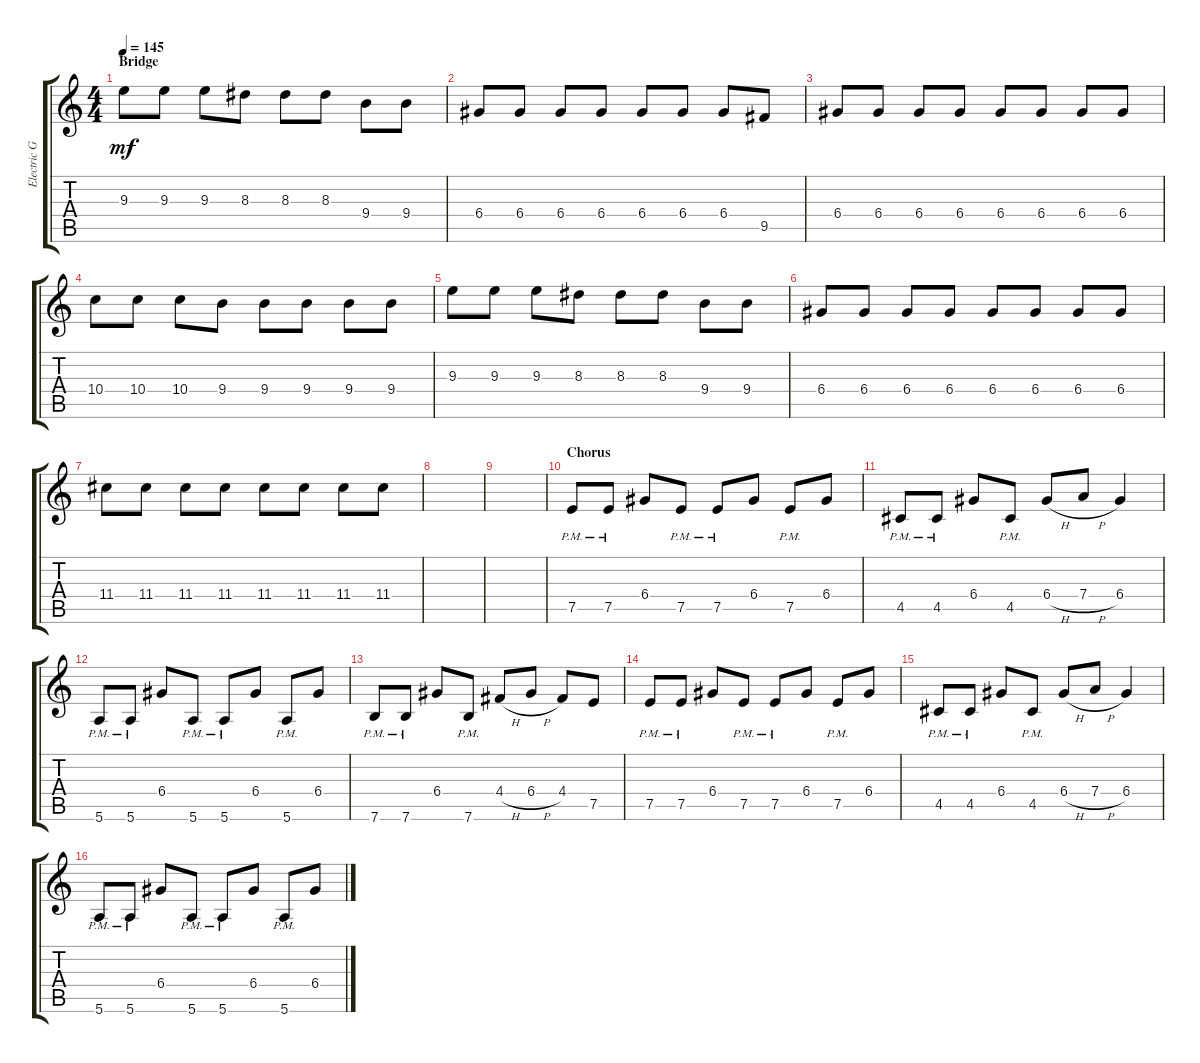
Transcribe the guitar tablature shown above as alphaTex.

\track ("Electric Guitar" "Electric G") {instrument overdrivenguitar}
\staff {score tabs}
\tuning (E4 B3 G3 D3 A2 E2) {hide}
\ts (4 4)
\section ("" "Bridge")
\tempo 145
\clef g2
\ks c
9.3.8{dy mf} 9.3.8 9.3.8 8.3.8 8.3.8 8.3.8 9.4.8 9.4.8 |
6.4.8 6.4.8 6.4.8 6.4.8 6.4.8 6.4.8 6.4.8 9.5.8 |
6.4.8 6.4.8 6.4.8 6.4.8 6.4.8 6.4.8 6.4.8 6.4.8 |
10.4.8 10.4.8 10.4.8 9.4.8 9.4.8 9.4.8 9.4.8 9.4.8 |
9.3.8 9.3.8 9.3.8 8.3.8 8.3.8 8.3.8 9.4.8 9.4.8 |
6.4.8 6.4.8 6.4.8 6.4.8 6.4.8 6.4.8 6.4.8 6.4.8 |
11.4.8 11.4.8 11.4.8 11.4.8 11.4.8 11.4.8 11.4.8 11.4.8 |
|
|
\section ("" "Chorus")
7.5{pm}.8 7.5{pm}.8 6.4.8 7.5{pm}.8 7.5{pm}.8 6.4.8 7.5{pm}.8 6.4.8 |
4.5{pm}.8 4.5{pm}.8 6.4.8 4.5{pm}.8 6.4{h}.8 7.4{h}.8 6.4.4 |
5.6{pm}.8 5.6{pm}.8 6.4.8 5.6{pm}.8 5.6{pm}.8 6.4.8 5.6{pm}.8 6.4.8 |
7.6{pm}.8 7.6{pm}.8 6.4.8 7.6{pm}.8 4.4{h}.8 6.4{h}.8 4.4.8 7.5.8 |
7.5{pm}.8 7.5{pm}.8 6.4.8 7.5{pm}.8 7.5{pm}.8 6.4.8 7.5{pm}.8 6.4.8 |
4.5{pm}.8 4.5{pm}.8 6.4.8 4.5{pm}.8 6.4{h}.8 7.4{h}.8 6.4.4 |
5.6{pm}.8 5.6{pm}.8 6.4.8 5.6{pm}.8 5.6{pm}.8 6.4.8 5.6{pm}.8 6.4.8
